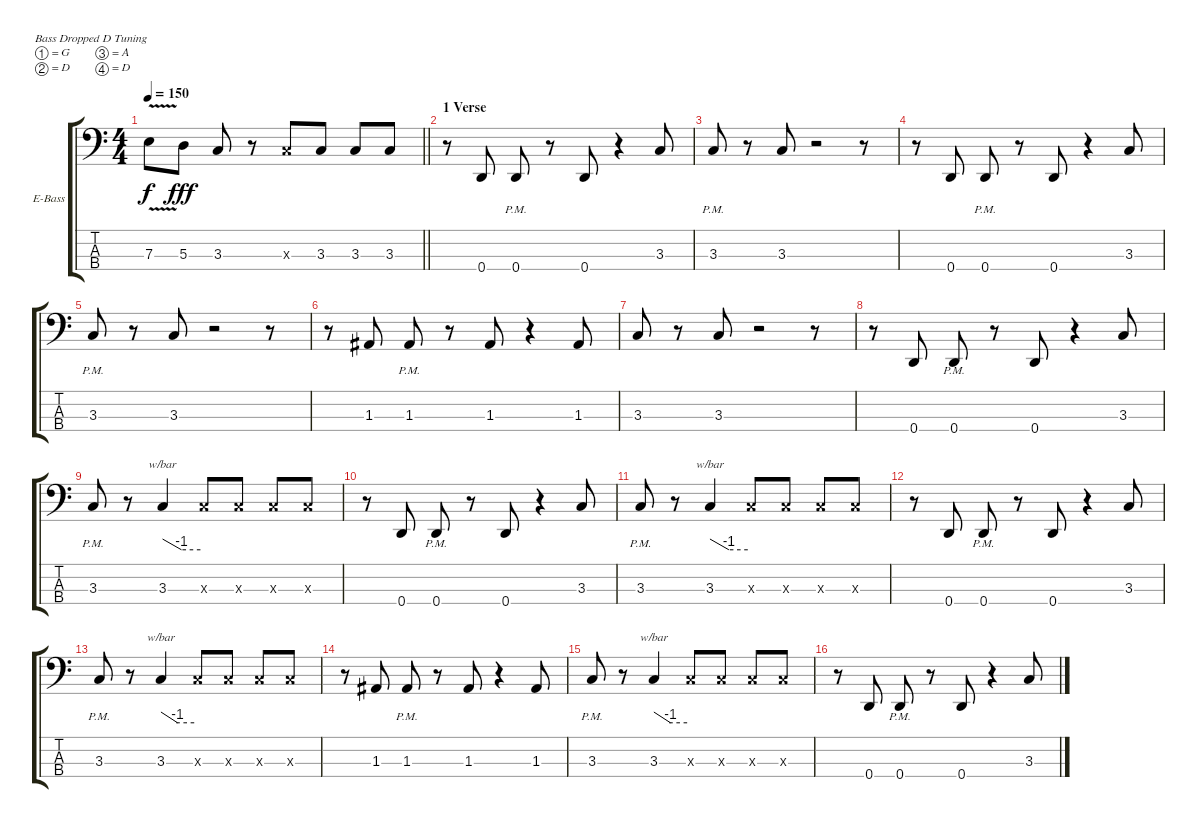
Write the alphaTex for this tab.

\bracketExtendMode groupsimilarinstruments
\firstSystemTrackNameOrientation horizontal
\otherSystemsTrackNameOrientation horizontal
\track ("Bass Guitar" "E-Bass") {instrument electricbasspick}
\staff {score tabs}
\tuning (G2 D2 A1 D1)
\ts (4 4)
\tempo 150
\clef f4
\barLineRight lightlight
\ks c
7.3{v t}.8{dy f} 5.3.8{dy fff} 3.3.8 r.8 3.3{x}.8 3.3.8 3.3.8 3.3.8 |
\section ("" "1 Verse")
r.8 0.4.8 0.4{pm}.8 r.8 0.4.8 r.4 3.3.8 |
3.3{pm}.8 r.8 3.3.8 r.2 r.8 |
r.8 0.4.8 0.4{pm}.8 r.8 0.4.8 r.4 3.3.8 |
3.3{pm}.8 r.8 3.3.8 r.2 r.8 |
r.8 1.3.8 1.3{pm}.8 r.8 1.3.8 r.4 1.3.8 |
3.3.8 r.8 3.3.8 r.2 r.8 |
r.8 0.4.8 0.4{pm}.8 r.8 0.4.8 r.4 3.3.8 |
3.3{pm}.8 r.8 3.3.4{tbe (custom default 0 0 30 -4 60 -4)} 3.3{x}.8 3.3{x}.8 3.3{x}.8 3.3{x}.8 |
r.8 0.4.8 0.4{pm}.8 r.8 0.4.8 r.4 3.3.8 |
3.3{pm}.8 r.8 3.3.4{tbe (custom default 0 0 30 -4 60 -4)} 3.3{x}.8 3.3{x}.8 3.3{x}.8 3.3{x}.8 |
r.8 0.4.8 0.4{pm}.8 r.8 0.4.8 r.4 3.3.8 |
3.3{pm}.8 r.8 3.3.4{tbe (custom default 0 0 30 -4 60 -4)} 3.3{x}.8 3.3{x}.8 3.3{x}.8 3.3{x}.8 |
r.8 1.3.8 1.3{pm}.8 r.8 1.3.8 r.4 1.3.8 |
3.3{pm}.8 r.8 3.3.4{tbe (custom default 0 0 30 -4 60 -4)} 3.3{x}.8 3.3{x}.8 3.3{x}.8 3.3{x}.8 |
r.8 0.4.8 0.4{pm}.8 r.8 0.4.8 r.4 3.3.8
